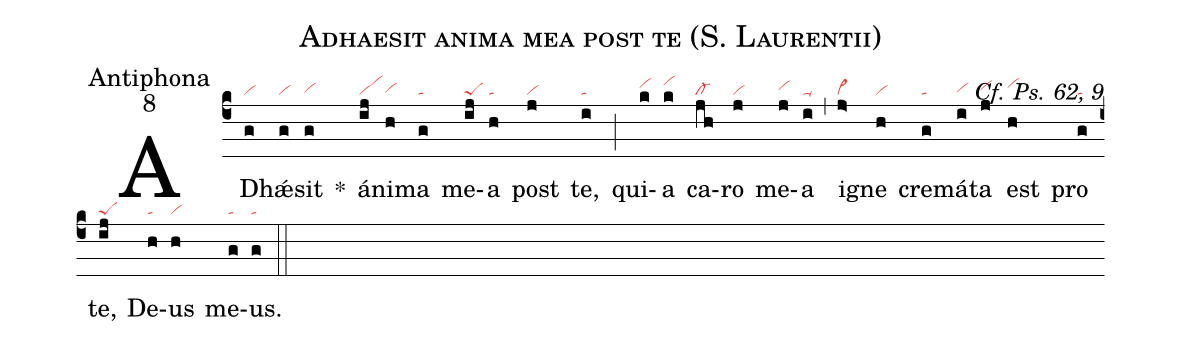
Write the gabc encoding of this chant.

name:Adhaesit anima mea post te (S. Laurentii);
office-part:Antiphona;
mode:8;
commentary:Cf. Ps. 62, 9;
nabc-lines:1;
%%
(c4)
AD(g|vi)hǽ(g|vi)sit(g|vihg) *()
á(ij|vivihj)ni(h|vihg)ma(g|ta) me(ij|peS)a(h|ta) post(j|vi) te,(i|ta) (;)
qui(k|vihi)a(k|vihj) ca(jh|cl-)ro(j|vi) me(j|vihh)a(i|ta-) (,)
i(j>|vi>)gne(h|vi) cre(g|ta)má(i|vihg)ta(j|vihh) est(h|vihi) pro(g|ta) te,(ij|peS) De(h|ta)us(h|vi) me(g|ta)us.(g|ta) (::)
